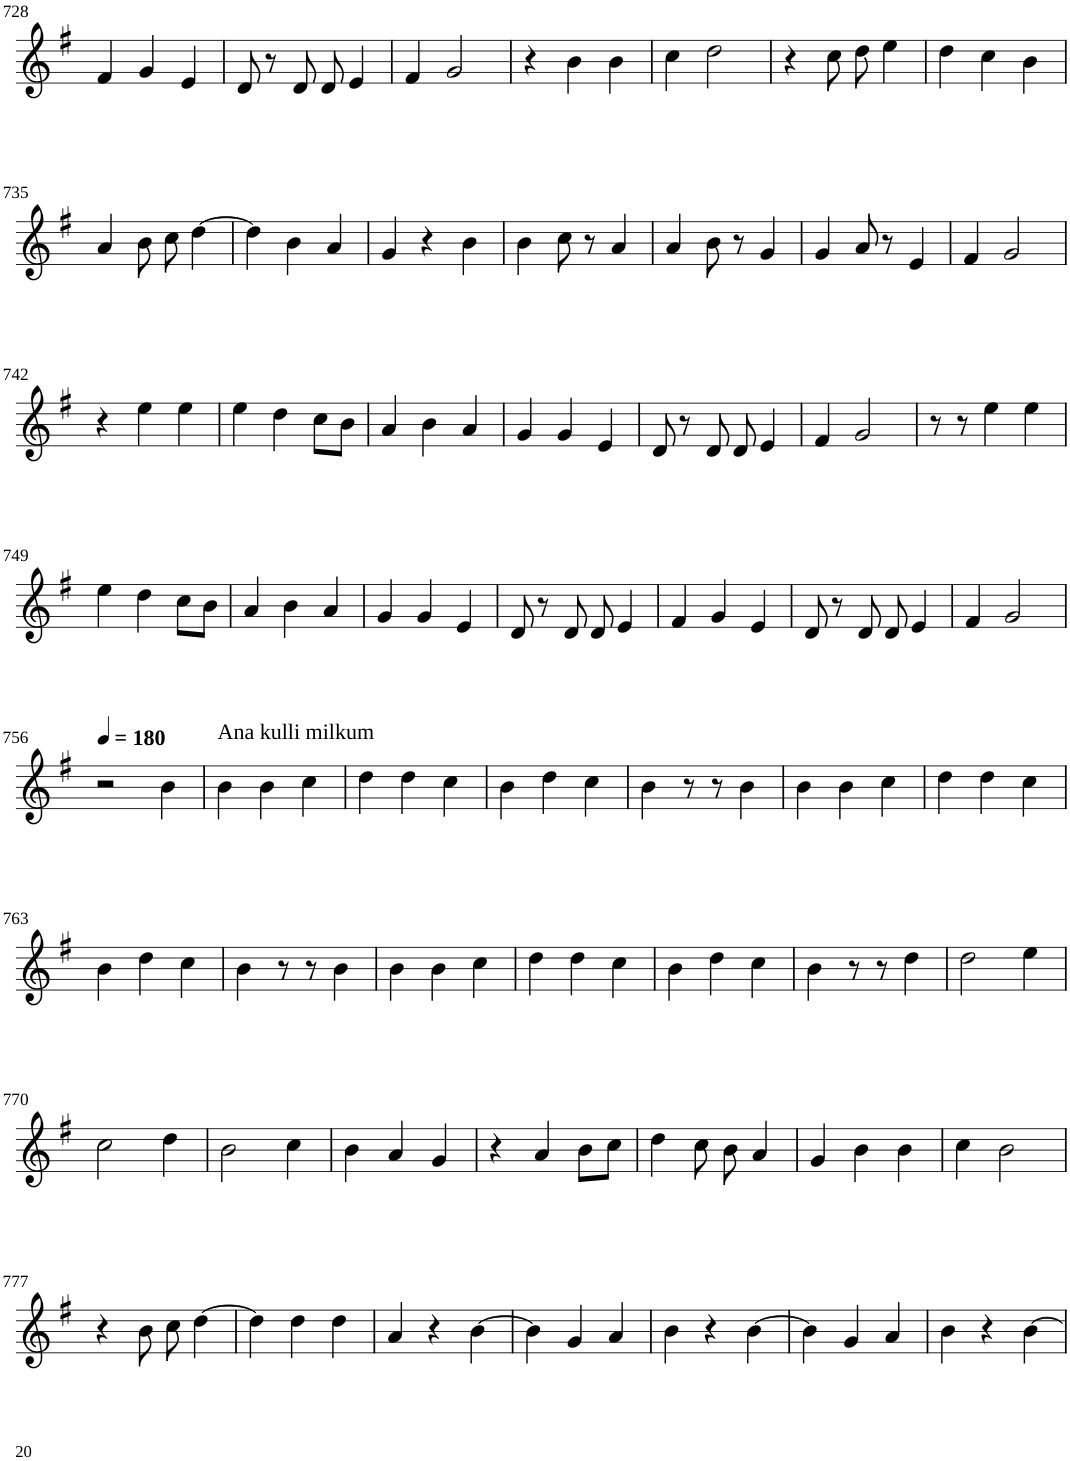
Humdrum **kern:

**kern
*part1
*staff1
*I"Violin
!!LO:PB:g=z
*clefG2
*k[f#]
*G:
*M6/8
=728
4f#/
4g/
4e/
=729
8d/
8r
8d/
8d/
4e/
=730
4f#/
2g/
=731
4r
4b\
4b\
=732
4cc\
2dd\
=733
4r
8cc\
8dd\
4ee\
=734
4dd\
4cc\
4b\
!!LO:LB:g=z
=735
4a/
8b\
8cc\
[4dd\
=736
4dd\]
4b\
4a/
=737
4g/
4r
4b\
=738
4b\
8cc\
8r
4a/
=739
4a/
8b\
8r
4g/
=740
4g/
8a/
8r
4e/
=741
4f#/
2g/
!!LO:LB:g=z
=742
4r
4ee\
4ee\
=743
4ee\
4dd\
8cc\L
8b\J
=744
4a/
4b\
4a/
=745
4g/
4g/
4e/
=746
8d/
8r
8d/
8d/
4e/
=747
4f#/
2g/
=748
8r
8r
4ee\
4ee\
!!LO:LB:g=z
=749
4ee\
4dd\
8cc\L
8b\J
=750
4a/
4b\
4a/
=751
4g/
4g/
4e/
=752
8d/
8r
8d/
8d/
4e/
=753
4f#/
4g/
4e/
=754
8d/
8r
8d/
8d/
4e/
=755
4f#/
2g/
!!LO:LB:g=z
=756
*MM180
2r
4b\
=757
!LO:TX:a:t=Ana kulli milkum
4b\
4b\
4cc\
=758
4dd\
4dd\
4cc\
=759
4b\
4dd\
4cc\
=760
4b\
8r
8r
4b\
=761
4b\
4b\
4cc\
=762
4dd\
4dd\
4cc\
!!LO:LB:g=z
=763
4b\
4dd\
4cc\
=764
4b\
8r
8r
4b\
=765
4b\
4b\
4cc\
=766
4dd\
4dd\
4cc\
=767
4b\
4dd\
4cc\
=768
4b\
8r
8r
4dd\
=769
2dd\
4ee\
!!LO:LB:g=z
=770
2cc\
4dd\
=771
2b\
4cc\
=772
4b\
4a/
4g/
=773
4r
4a/
8b\L
8cc\J
=774
4dd\
8cc\
8b\
4a/
=775
4g/
4b\
4b\
=776
4cc\
2b\
!!LO:LB:g=z
=777
4r
8b\
8cc\
[4dd\
=778
4dd\]
4dd\
4dd\
=779
4a/
4r
[4b\
=780
4b\]
4g/
4a/
=781
4b\
4r
[4b\
=782
4b\]
4g/
4a/
=783
4b\
4r
[4b\
=
*-
